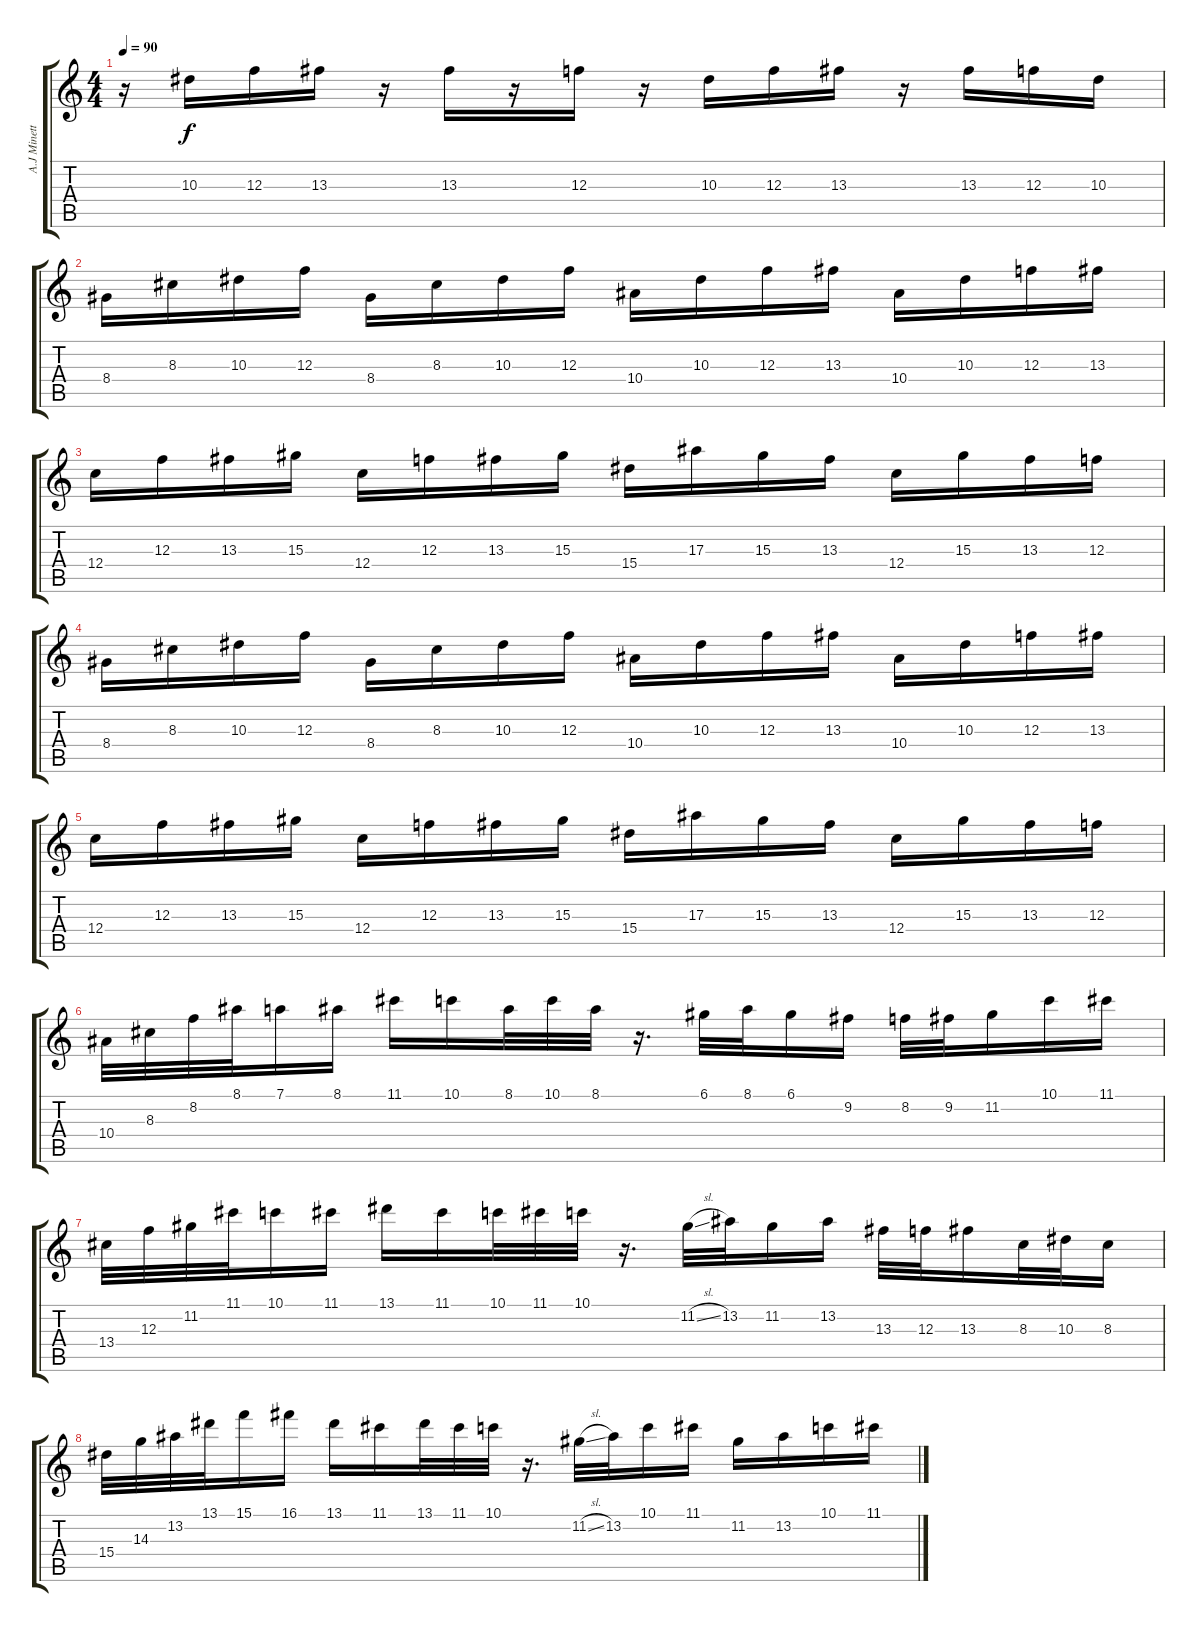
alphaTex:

\track ("A.J Minette" "A.J Minett") {instrument distortionguitar}
\staff {score tabs}
\tuning (D4 A3 F3 C3 G2 C2) {hide}
\ts (4 4)
\tempo 90
\clef g2
\ks c
r.16{dy f} 10.3.16 12.3.16 13.3.16 r.16 13.3.16 r.16 12.3.16 r.16 10.3.16 12.3.16 13.3.16 r.16 13.3.16 12.3.16 10.3.16 |
8.4.16 8.3.16 10.3.16 12.3.16 8.4.16 8.3.16 10.3.16 12.3.16 10.4.16 10.3.16 12.3.16 13.3.16 10.4.16 10.3.16 12.3.16 13.3.16 |
12.4.16 12.3.16 13.3.16 15.3.16 12.4.16 12.3.16 13.3.16 15.3.16 15.4.16 17.3.16 15.3.16 13.3.16 12.4.16 15.3.16 13.3.16 12.3.16 |
8.4.16 8.3.16 10.3.16 12.3.16 8.4.16 8.3.16 10.3.16 12.3.16 10.4.16 10.3.16 12.3.16 13.3.16 10.4.16 10.3.16 12.3.16 13.3.16 |
12.4.16 12.3.16 13.3.16 15.3.16 12.4.16 12.3.16 13.3.16 15.3.16 15.4.16 17.3.16 15.3.16 13.3.16 12.4.16 15.3.16 13.3.16 12.3.16 |
10.4.32{instrument overdrivenguitar} 8.3.32 8.2.32 8.1.32 7.1.16 8.1.16 11.1.16 10.1.16 8.1.32 10.1.32 8.1.32 r.16{d} 6.1.32 8.1.32 6.1.16 9.2.16 8.2.32 9.2.32 11.2.16 10.1.16 11.1.16 |
13.4.32 12.3.32 11.2.32 11.1.32 10.1.16 11.1.16 13.1.16 11.1.16 10.1.32 11.1.32 10.1.32 r.16{d} 11.2{sl}.32 13.2.32 11.2.16 13.2.16 13.3.32 12.3.32 13.3.16 8.3.32 10.3.32 8.3.16 |
15.4.32 14.3.32 13.2.32 13.1.32 15.1.16 16.1.16 13.1.16 11.1.16 13.1.32 11.1.32 10.1.32 r.16{d} 11.2{sl}.32 13.2.32 10.1.16 11.1.16 11.2.16 13.2.16 10.1.16 11.1.16
